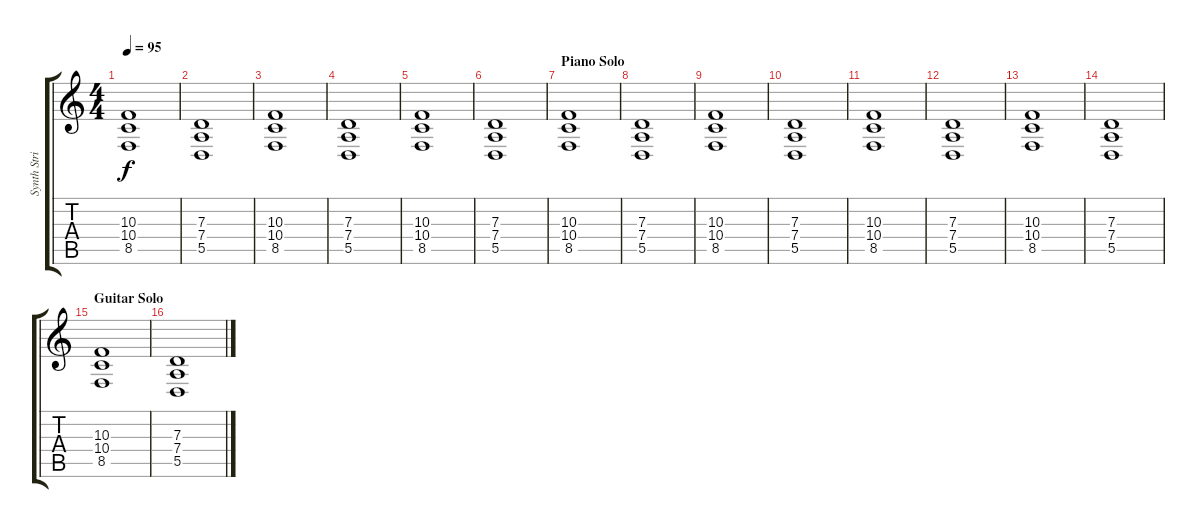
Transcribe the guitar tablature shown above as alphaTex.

\track ("Synth Strings" "Synth Stri") {instrument synthstrings1}
\staff {score tabs}
\tuning (E4 B3 G3 D3 A2 E2) {hide}
\ts (4 4)
\tempo 95
\clef g2
\ks c
(10.3 10.4 8.5).1{dy f} |
(7.3 7.4 5.5).1 |
(10.3 10.4 8.5).1 |
(7.3 7.4 5.5).1 |
(10.3 10.4 8.5).1 |
(7.3 7.4 5.5).1 |
\section ("" "Piano Solo")
(10.3 10.4 8.5).1 |
(7.3 7.4 5.5).1 |
(10.3 10.4 8.5).1 |
(7.3 7.4 5.5).1 |
(10.3 10.4 8.5).1 |
(7.3 7.4 5.5).1 |
(10.3 10.4 8.5).1 |
(7.3 7.4 5.5).1 |
\section ("" "Guitar Solo")
(10.3 10.4 8.5).1 |
(7.3 7.4 5.5).1
